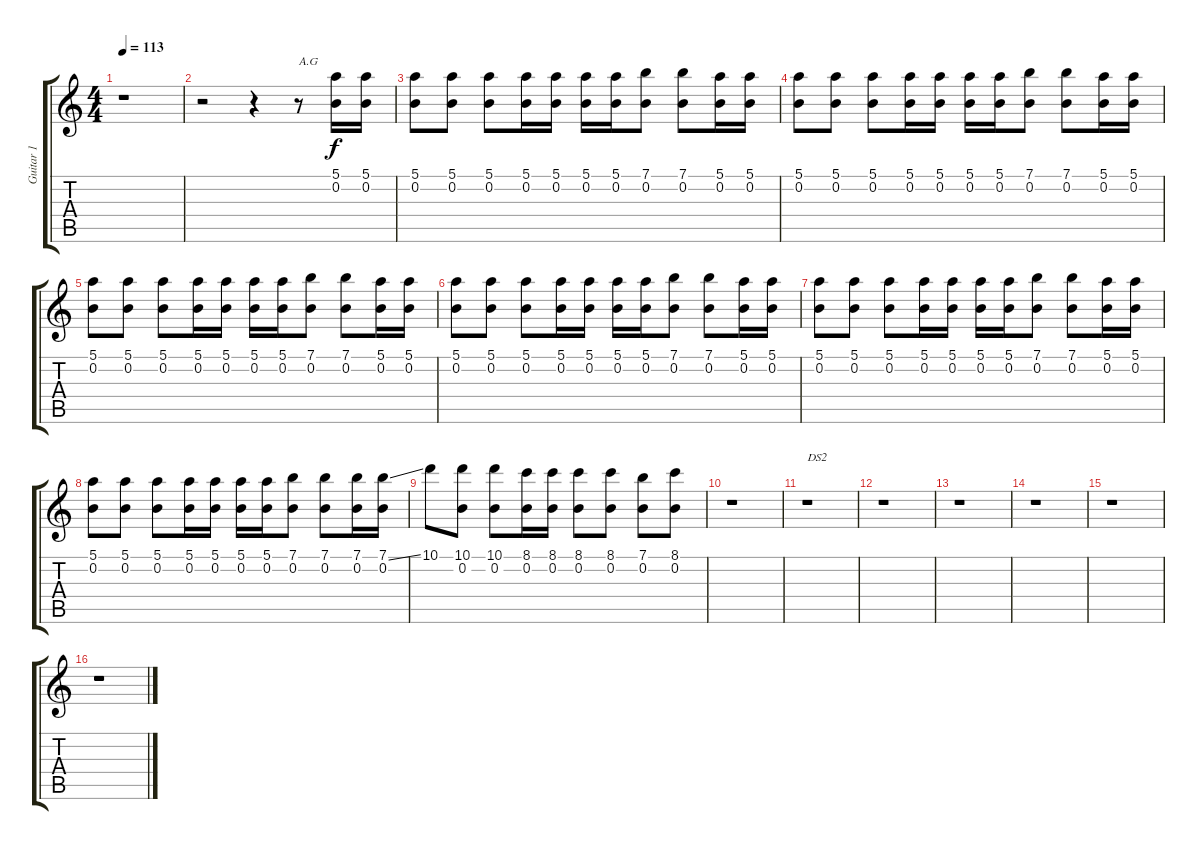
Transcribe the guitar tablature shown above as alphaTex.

\track ("Guitar 1" "Guitar 1") {instrument distortionguitar}
\staff {score tabs}
\tuning (E4 B3 G3 D3 A2 E2) {hide}
\ts (4 4)
\tempo 113
\clef g2
\ks c
r.1{dy f} |
r.2 r.4 r.8{txt "A.G" volume 11 instrument acousticguitarsteel} (5.1 0.2).16 (5.1 0.2).16 |
(5.1 0.2).8 (5.1 0.2).8 (5.1 0.2).8 (5.1 0.2).16 (5.1 0.2).16 (5.1 0.2).16 (5.1 0.2).16 (7.1 0.2).8 (7.1 0.2).8 (5.1 0.2).16 (5.1 0.2).16 |
(5.1 0.2).8 (5.1 0.2).8 (5.1 0.2).8 (5.1 0.2).16 (5.1 0.2).16 (5.1 0.2).16 (5.1 0.2).16 (7.1 0.2).8 (7.1 0.2).8 (5.1 0.2).16 (5.1 0.2).16 |
(5.1 0.2).8 (5.1 0.2).8 (5.1 0.2).8 (5.1 0.2).16 (5.1 0.2).16 (5.1 0.2).16 (5.1 0.2).16 (7.1 0.2).8 (7.1 0.2).8 (5.1 0.2).16 (5.1 0.2).16 |
(5.1 0.2).8 (5.1 0.2).8 (5.1 0.2).8 (5.1 0.2).16 (5.1 0.2).16 (5.1 0.2).16 (5.1 0.2).16 (7.1 0.2).8 (7.1 0.2).8 (5.1 0.2).16 (5.1 0.2).16 |
(5.1 0.2).8 (5.1 0.2).8 (5.1 0.2).8 (5.1 0.2).16 (5.1 0.2).16 (5.1 0.2).16 (5.1 0.2).16 (7.1 0.2).8 (7.1 0.2).8 (5.1 0.2).16 (5.1 0.2).16 |
(5.1 0.2).8 (5.1 0.2).8 (5.1 0.2).8 (5.1 0.2).16 (5.1 0.2).16 (5.1 0.2).16 (5.1 0.2).16 (7.1 0.2).8 (7.1 0.2).8 (7.1 0.2).16 (7.1{ss} 0.2).16 |
10.1.8 (10.1 0.2).8 (10.1 0.2).8 (8.1 0.2).16 (8.1 0.2).16 (8.1 0.2).8 (8.1 0.2).8 (7.1 0.2).8 (8.1 0.2).8 |
r.1 |
r.1{txt "DS2" volume 13 instrument distortionguitar} |
r.1{volume 13 instrument distortionguitar} |
r.1 |
r.1 |
r.1 |
r.1
